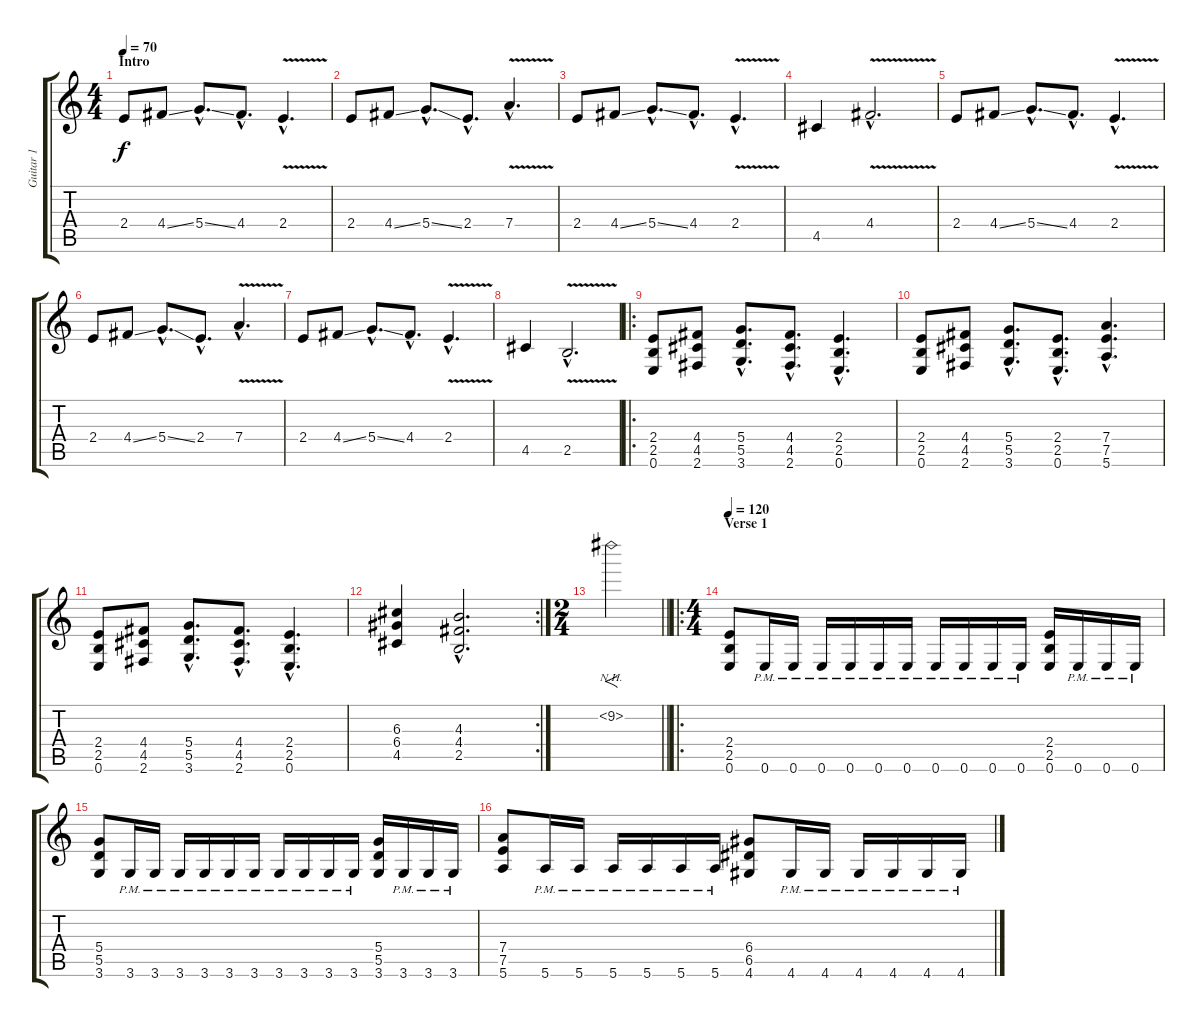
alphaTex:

\track ("Guitar 1" "Guitar 1") {instrument distortionguitar}
\staff {score tabs}
\tuning (E4 B3 G3 D3 A2 E2) {hide}
\ts (4 4)
\section ("" "Intro")
\tempo 70
\clef g2
\ks c
2.4.8{dy f volume 10 instrument electricguitarjazz} 4.4{ss}.8 5.4{ss hac}.8{d} 4.4{hac}.8{d} 2.4{v hac}.4{d} |
2.4.8 4.4{ss}.8 5.4{ss hac}.8{d} 2.4{hac}.8{d} 7.4{v hac}.4{d} |
2.4.8 4.4{ss}.8 5.4{ss hac}.8{d} 4.4{hac}.8{d} 2.4{v hac}.4{d} |
4.5.4 4.4{v hac}.2{d} |
2.4.8 4.4{ss}.8 5.4{ss hac}.8{d} 4.4{hac}.8{d} 2.4{v hac}.4{d} |
2.4.8 4.4{ss}.8 5.4{ss hac}.8{d} 2.4{hac}.8{d} 7.4{v hac}.4{d} |
2.4.8 4.4{ss}.8 5.4{ss hac}.8{d} 4.4{hac}.8{d} 2.4{v hac}.4{d} |
4.5.4 2.5{v hac}.2{d} |
\ro
(2.4 2.5 0.6).8{volume 16 instrument distortionguitar} (4.4 4.5 2.6).8 (5.4{hac} 5.5{hac} 3.6{hac}).8{d} (4.4{hac} 4.5{hac} 2.6{hac}).8{d} (2.4{hac} 2.5{hac} 0.6{hac}).4{d} |
(2.4 2.5 0.6).8 (4.4 4.5 2.6).8 (5.4{hac} 5.5{hac} 3.6{hac}).8{d} (2.4{hac} 2.5{hac} 0.6{hac}).8{d} (7.4{hac} 7.5{hac} 5.6{hac}).4{d} |
(2.4 2.5 0.6).8 (4.4 4.5 2.6).8 (5.4{hac} 5.5{hac} 3.6{hac}).8{d} (4.4{hac} 4.5{hac} 2.6{hac}).8{d} (2.4{hac} 2.5{hac} 0.6{hac}).4{d} |
\rc 2
(6.3 6.4 4.5).4 (4.3{hac} 4.4{hac} 2.5{hac}).2{d} |
\ts (2 4)
\barLineRight lightlight
9.2{nh}.2{f} |
\ro
\ts (4 4)
\section ("" "Verse 1")
\tempo 130
\tempo 120
(2.4 2.5 0.6).8 0.6{pm}.16 0.6{pm}.16 0.6{pm}.16 0.6{pm}.16 0.6{pm}.16 0.6{pm}.16 0.6{pm}.16 0.6{pm}.16 0.6{pm}.16 0.6{pm}.16 (2.4 2.5 0.6).16 0.6{pm}.16 0.6{pm}.16 0.6{pm}.16 |
(5.4 5.5 3.6).8 3.6{pm}.16 3.6{pm}.16 3.6{pm}.16 3.6{pm}.16 3.6{pm}.16 3.6{pm}.16 3.6{pm}.16 3.6{pm}.16 3.6{pm}.16 3.6{pm}.16 (5.4 5.5 3.6).16 3.6{pm}.16 3.6{pm}.16 3.6{pm}.16 |
(7.4 7.5 5.6).8 5.6{pm}.16 5.6{pm}.16 5.6{pm}.16 5.6{pm}.16 5.6{pm}.16 5.6{pm}.16 (6.4 6.5 4.6).8 4.6{pm}.16 4.6{pm}.16 4.6{pm}.16 4.6{pm}.16 4.6{pm}.16 4.6{pm}.16
